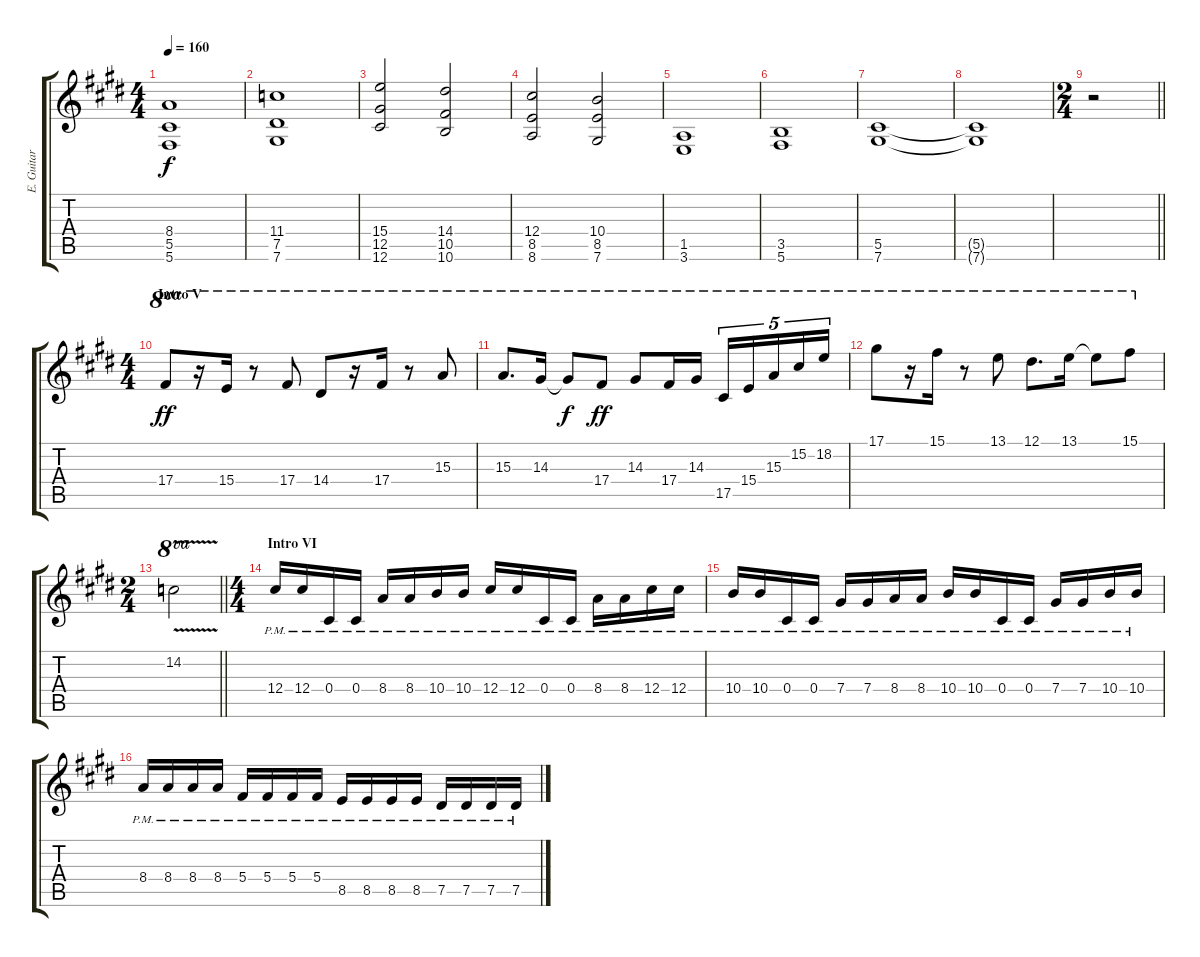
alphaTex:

\track ("E. Guitar I" "E. Guitar ") {instrument overdrivenguitar}
\staff {score tabs}
\tuning (Eb4 Bb3 Gb3 Db3 Ab2 Db2) {hide}
\ts (4 4)
\tempo 160
\clef g2
\ks e
(8.4 5.5 5.6).1{dy f} |
(11.4 7.5 7.6).1 |
(15.4 12.5 12.6).2 (14.4 10.5 10.6).2 |
(12.4 8.5 8.6).2 (10.4 8.5 7.6).2 |
(1.5 3.6).1 |
(3.5 5.6).1 |
(5.5 7.6).1 |
(5.5{t} 7.6{t}).1 |
\ts (2 4)
\barLineRight lightlight
r.2 |
\ts (4 4)
\section ("" "Intro V")
17.4.8{ot 8va dy ff} r.16{ot 8va} 15.4.16{ot 8va} r.8{ot 8va} 17.4.8{ot 8va} 14.4.8{ot 8va} r.16{ot 8va} 17.4.16{ot 8va} r.8{ot 8va} 15.3.8{ot 8va} |
15.3.8{d ot 8va} 14.3.16{ot 8va} 14.3{t}.8{ot 8va dy f} 17.4.8{ot 8va dy ff} 14.3.8{ot 8va} 17.4.16{ot 8va} 14.3.16{ot 8va} 17.5.16{tu (5 4) ot 8va} 15.4.16{tu (5 4) ot 8va} 15.3.16{tu (5 4) ot 8va} 15.2.16{tu (5 4) ot 8va} 18.2.16{tu (5 4) ot 8va} |
17.1.8{ot 8va} r.16{ot 8va} 15.1.16{ot 8va} r.8{ot 8va} 13.1.8{ot 8va} 12.1.8{d ot 8va} 13.1.16{ot 8va} 13.1{t}.8{ot 8va} 15.1.8{ot 8va} |
\ts (2 4)
\barLineRight lightlight
14.2{v}.2{ot 8va} |
\ts (4 4)
\section ("" "Intro VI")
12.4{pm}.16 12.4{pm}.16 0.4{pm}.16 0.4{pm}.16 8.4{pm}.16 8.4{pm}.16 10.4{pm}.16 10.4{pm}.16 12.4{pm}.16 12.4{pm}.16 0.4{pm}.16 0.4{pm}.16 8.4{pm}.16 8.4{pm}.16 12.4{pm}.16 12.4{pm}.16 |
10.4{pm}.16 10.4{pm}.16 0.4{pm}.16 0.4{pm}.16 7.4{pm}.16 7.4{pm}.16 8.4{pm}.16 8.4{pm}.16 10.4{pm}.16 10.4{pm}.16 0.4{pm}.16 0.4{pm}.16 7.4{pm}.16 7.4{pm}.16 10.4{pm}.16 10.4{pm}.16 |
8.4{pm}.16 8.4{pm}.16 8.4{pm}.16 8.4{pm}.16 5.4{pm}.16 5.4{pm}.16 5.4{pm}.16 5.4{pm}.16 8.5{pm}.16 8.5{pm}.16 8.5{pm}.16 8.5{pm}.16 7.5{pm}.16 7.5{pm}.16 7.5{pm}.16 7.5{pm}.16
